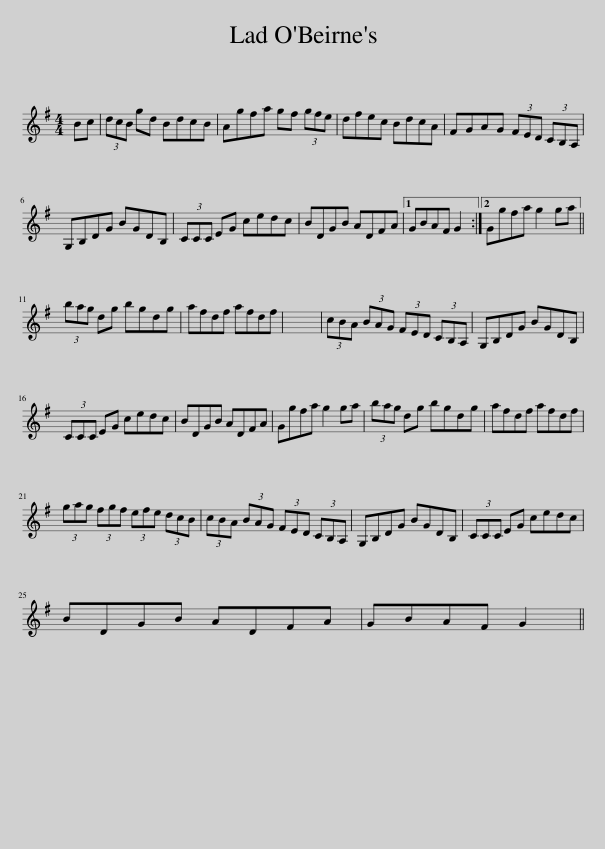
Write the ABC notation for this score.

X:1
L:1/8
M:4/4
I:linebreak $
K:G
V:1 treble
V:1
 Bc | (3dcB gd BdcB | Agfa gf (3gfe | dfec BdcA | FGAG (3FED (3CB,A, |$ %5
 G,B,DG BGDB, | (3CCC EG cedc | BDGB ADFA |1 GBAF G2 :|2 Ggfa g2 ga ||$ %10
 (3bag dg bgdg | afdf afdf | x8 | (3cBA (3BAG (3FED (3CB,A, | G,B,DG BGDB, |$ %15
 (3CCC EG cedc | BDGB ADFA | Ggfa g2 ga | (3bag dg bgdg | afdf afdf |$ %20
 (3gag (3fgf (3efe (3dcB | (3cBA (3BAG (3FED (3CB,A, | G,B,DG BGDB, | (3CCC EG cedc |$ BDGB ADFA | %25
 GBAF G2 || %26
